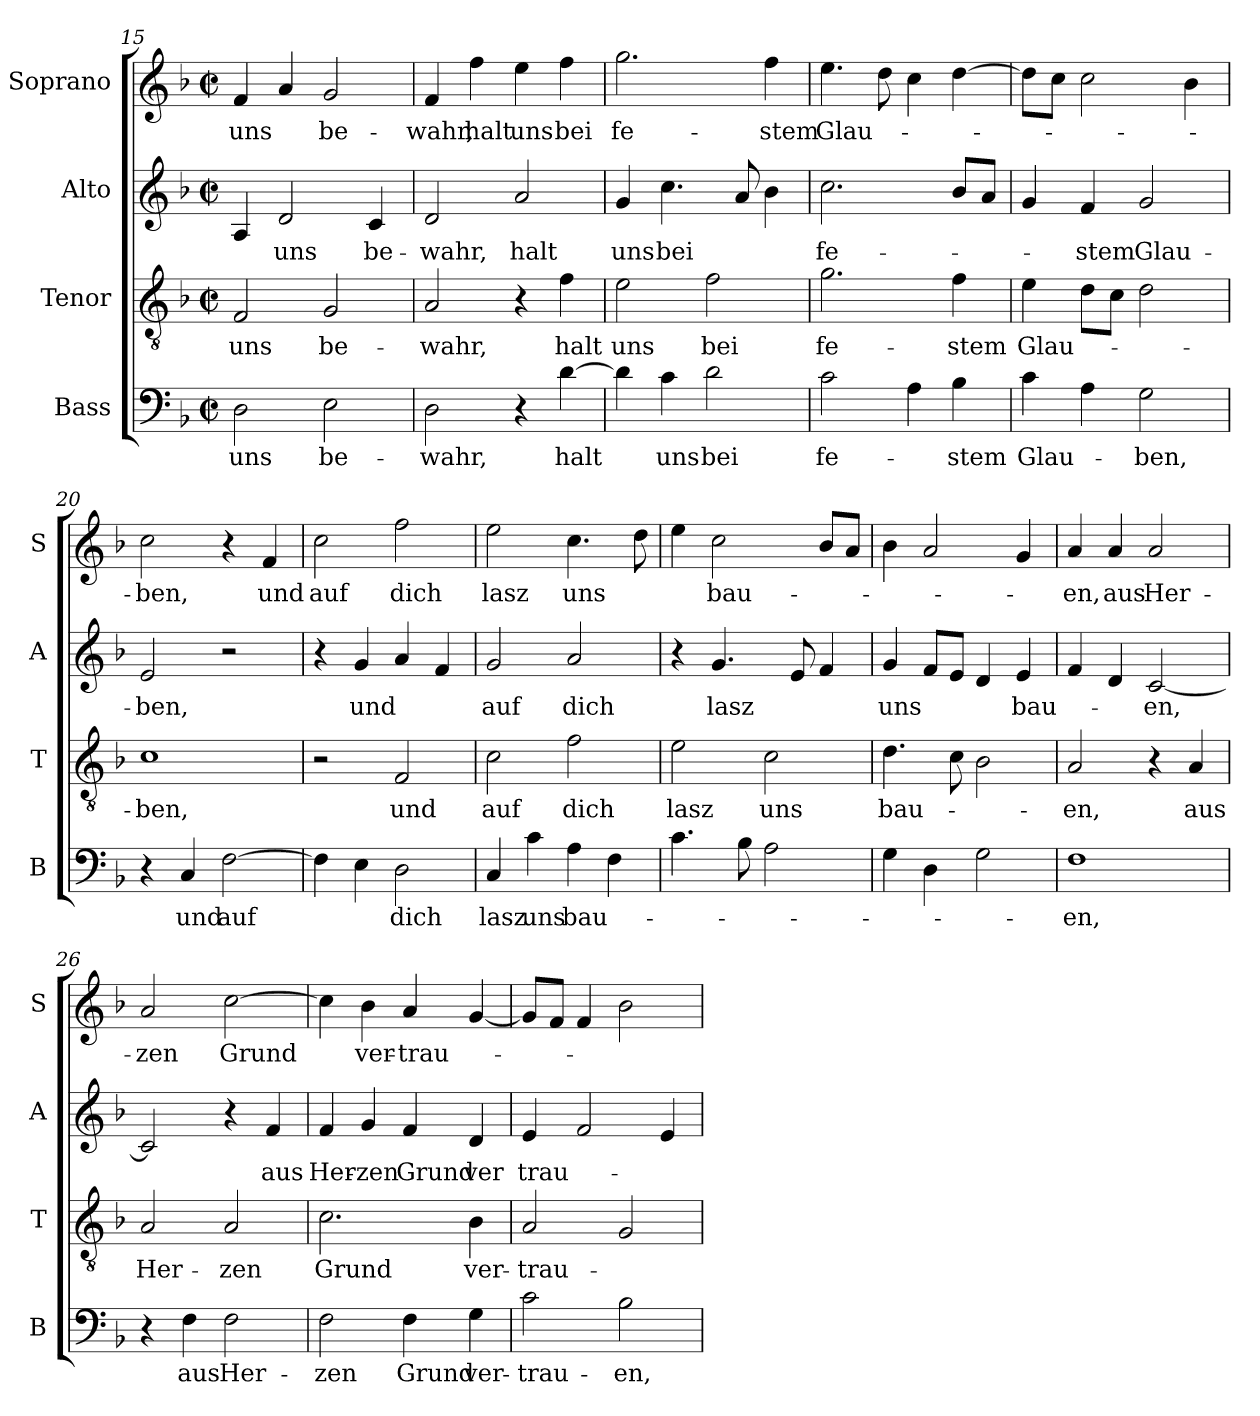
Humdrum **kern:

**kern	**text	**kern	**text	**kern	**text	**kern	**text
*part4	*part4	*part3	*part3	*part2	*part2	*part1	*part1
*staff4	*staff4	*staff3	*staff3	*staff2	*staff2	*staff1	*staff1
*I"Bass	*	*I"Tenor	*	*I"Alto	*	*I"Soprano	*
*I'B	*	*I'T	*	*I'A	*	*I'S	*
*clefF4	*	*clefGv2	*	*clefG2	*	*clefG2	*
*k[b-]	*	*k[b-]	*	*k[b-]	*	*k[b-]	*
*F:	*	*F:	*	*F:	*	*F:	*
*M2/2	*	*M2/2	*	*M2/2	*	*M2/2	*
*met(c|)	*	*met(c|)	*	*met(c|)	*	*met(c|)	*
=15	=15	=15	=15	=15	=15	=15	=15
!	!LO:LY:b	!	!LO:LY:b	!	!	!	!LO:LY:b
2D\	uns	2F/	uns	4A/	.	4f/	uns
!	!	!	!	!	!LO:LY:b	!	!
.	.	.	.	2d/	uns	4a/	.
!	!LO:LY:b	!	!LO:LY:b	!	!	!	!LO:LY:b
2E\	be-	2G/	be-	.	.	2g/	be-
!	!	!	!	!	!LO:LY:b	!	!
.	.	.	.	4c/	be-	.	.
=16	=16	=16	=16	=16	=16	=16	=16
!	!LO:LY:b	!	!LO:LY:b	!	!LO:LY:b	!	!LO:LY:b
2D\	-wahr,	2A/	-wahr,	2d/	-wahr,	4f/	-wahr,
!	!	!	!	!	!	!	!LO:LY:b
.	.	.	.	.	.	4ff\	halt
!	!	!	!	!	!LO:LY:b	!	!LO:LY:b
4r	.	4r	.	2a/	halt	4ee\	uns
!	!LO:LY:b	!	!LO:LY:b	!	!	!	!LO:LY:b
[4d\	halt	4f\	halt	.	.	4ff\	bei
=17	=17	=17	=17	=17	=17	=17	=17
!	!	!	!LO:LY:b	!	!LO:LY:b	!	!LO:LY:b
4d\]	.	2e\	uns	4g/	uns	2.gg\	fe-
!	!LO:LY:b	!	!	!	!LO:LY:b	!	!
4c\	uns	.	.	4.cc\	bei	.	.
!	!LO:LY:b	!	!LO:LY:b	!	!	!	!
2d\	bei	2f\	bei	.	.	.	.
.	.	.	.	8a/	.	.	.
!	!	!	!	!	!	!	!LO:LY:b
.	.	.	.	4b-\	.	4ff\	-stem
=18	=18	=18	=18	=18	=18	=18	=18
!	!LO:LY:b	!	!LO:LY:b	!	!LO:LY:b	!	!LO:LY:b
2c\	fe-	2.g\	fe-	2.cc\	fe-	4.ee\	Glau-
.	.	.	.	.	.	8dd\	.
4A\	.	.	.	.	.	4cc\	.
!	!LO:LY:b	!	!LO:LY:b	!	!	!	!
4B-\	-stem	4f\	-stem	8b-/L	.	[4dd\	.
.	.	.	.	8a/J	.	.	.
!!LO:LB:g=z
=19	=19	=19	=19	=19	=19	=19	=19
!	!LO:LY:b	!	!LO:LY:b	!	!	!	!
4c\	Glau-	4e\	Glau-	4g/	.	8dd\L]	.
.	.	.	.	.	.	8cc\J	.
!	!	!	!	!	!LO:LY:b	!	!
4A\	.	8d\L	.	4f/	-stem	2cc\	.
.	.	8c\J	.	.	.	.	.
!	!LO:LY:b	!	!	!	!LO:LY:b	!	!
2G\	-ben,	2d\	.	2g/	Glau-	.	.
.	.	.	.	.	.	4b-\	.
=20	=20	=20	=20	=20	=20	=20	=20
!	!	!	!LO:LY:b	!	!LO:LY:b	!	!LO:LY:b
4r	.	1c	-ben,	2e/	-ben,	2cc\	-ben,
!	!LO:LY:b	!	!	!	!	!	!
4C/	und	.	.	.	.	.	.
!	!LO:LY:b	!	!	!	!	!	!
[2F\	auf	.	.	2r	.	4r	.
!	!	!	!	!	!	!	!LO:LY:b
.	.	.	.	.	.	4f/	und
=21	=21	=21	=21	=21	=21	=21	=21
!	!	!	!	!	!	!	!LO:LY:b
4F\]	.	2r	.	4r	.	2cc\	auf
!	!	!	!	!	!LO:LY:b	!	!
4E\	.	.	.	4g/	und	.	.
!	!LO:LY:b	!	!LO:LY:b	!	!	!	!LO:LY:b
2D\	dich	2F/	und	4a/	.	2ff\	dich
.	.	.	.	4f/	.	.	.
=22	=22	=22	=22	=22	=22	=22	=22
!	!LO:LY:b	!	!LO:LY:b	!	!LO:LY:b	!	!LO:LY:b
4C/	lasz	2c\	auf	2g/	auf	2ee\	lasz
!	!LO:LY:b	!	!	!	!	!	!
4c\	uns	.	.	.	.	.	.
!	!LO:LY:b	!	!LO:LY:b	!	!LO:LY:b	!	!LO:LY:b
4A\	bau-	2f\	dich	2a/	dich	4.cc\	uns
4F\	.	.	.	.	.	.	.
.	.	.	.	.	.	8dd\	.
=23	=23	=23	=23	=23	=23	=23	=23
!	!	!	!LO:LY:b	!	!	!	!
4.c\	.	2e\	lasz	4r	.	4ee\	.
!	!	!	!	!	!LO:LY:b	!	!LO:LY:b
.	.	.	.	4.g/	lasz	2cc\	bau-
8B-\	.	.	.	.	.	.	.
!	!	!	!LO:LY:b	!	!	!	!
2A\	.	2c\	uns	.	.	.	.
.	.	.	.	8e/	.	.	.
.	.	.	.	4f/	.	8b-/L	.
.	.	.	.	.	.	8a/J	.
=24	=24	=24	=24	=24	=24	=24	=24
!	!	!	!LO:LY:b	!	!LO:LY:b	!	!
4G\	.	4.d\	bau-	4g/	uns	4b-\	.
4D\	.	.	.	8f/L	.	2a/	.
.	.	8c\	.	8e/J	.	.	.
2G\	.	2B-\	.	4d/	.	.	.
!	!	!	!	!	!LO:LY:b	!	!
.	.	.	.	4e/	bau-	4g/	.
!!LO:LB:g=z
=25	=25	=25	=25	=25	=25	=25	=25
!	!LO:LY:b	!	!LO:LY:b	!	!	!	!LO:LY:b
1F	-en,	2A/	-en,	4f/	.	4a/	-en,
!	!	!	!	!	!	!	!LO:LY:b
.	.	.	.	4d/	.	4a/	aus
!	!	!	!	!	!LO:LY:b	!	!LO:LY:b
.	.	4r	.	[2c/	-en,	2a/	Her-
!	!	!	!LO:LY:b	!	!	!	!
.	.	4A/	aus	.	.	.	.
=26	=26	=26	=26	=26	=26	=26	=26
!	!	!	!LO:LY:b	!	!	!	!LO:LY:b
4r	.	2A/	Her-	2c/]	.	2a/	-zen
!	!LO:LY:b	!	!	!	!	!	!
4F\	aus	.	.	.	.	.	.
!	!LO:LY:b	!	!LO:LY:b	!	!	!	!LO:LY:b
2F\	Her-	2A/	-zen	4r	.	[2cc\	Grund
!	!	!	!	!	!LO:LY:b	!	!
.	.	.	.	4f/	aus	.	.
=27	=27	=27	=27	=27	=27	=27	=27
!	!LO:LY:b	!	!LO:LY:b	!	!LO:LY:b	!	!
2F\	-zen	2.c\	Grund	4f/	Her-	4cc\]	.
!	!	!	!	!	!LO:LY:b	!	!LO:LY:b
.	.	.	.	4g/	-zen	4b-\	ver-
!	!LO:LY:b	!	!	!	!LO:LY:b	!	!LO:LY:b
4F\	Grund	.	.	4f/	Grund	4a/	-trau-
!	!LO:LY:b	!	!LO:LY:b	!	!LO:LY:b	!	!
4G\	ver-	4B-\	ver-	4d/	ver	[4g/	.
=28	=28	=28	=28	=28	=28	=28	=28
!	!LO:LY:b	!	!LO:LY:b	!	!LO:LY:b	!	!
2c\	-trau-	2A/	-trau-	4e/	trau-	8g/L]	.
.	.	.	.	.	.	8f/J	.
.	.	.	.	2f/	.	4f/	.
!	!LO:LY:b	!	!	!	!	!	!
2B-\	-en,	2G/	.	.	.	2b-\	.
.	.	.	.	4e/	.	.	.
=	=	=	=	=	=	=	=
*-	*-	*-	*-	*-	*-	*-	*-
